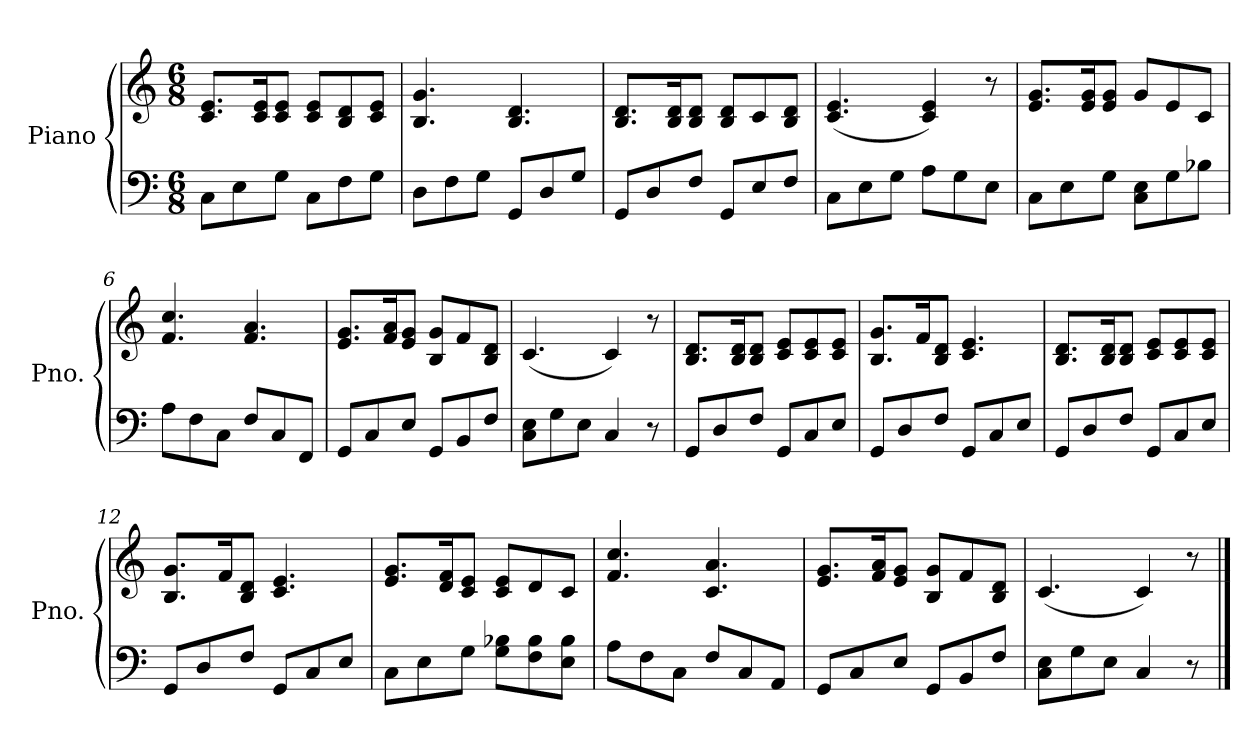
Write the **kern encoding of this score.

**kern	**kern
*part1	*part1
*staff2	*staff1
*I"Piano	*
*I'Pno.	*
*clefF4	*clefG2
*k[]	*k[]
*M6/8	*M6/8
=1	=1
8C\L	8.c/ 8.e/L
8E\	.
.	16c/ 16e/K
8G\J	8c/ 8e/J
8C\L	8c/ 8e/L
8F\	8B/ 8d/
8G\J	8c/ 8e/J
=2	=2
8D\L	4.B/ 4.g/
8F\	.
8G\J	.
8GG/L	4.B/ 4.d/
8D/	.
8G/J	.
=3	=3
8GG/L	8.B/ 8.d/L
8D/	.
.	16B/ 16d/K
8F/J	8B/ 8d/J
8GG/L	8B/ 8d/L
8E/	8c/
8F/J	8B/ 8d/J
=4	=4
8C\L	(<4.c/ 4.e/
8E\	.
8G\J	.
8A\L	4c/ 4e/)
8G\	.
8E\J	8r
=5	=5
8C\L	8.e/ 8.g/L
8E\	.
.	16e/ 16g/K
8G\J	8e/ 8g/J
8C\ 8E\L	8g/L
8G\	8e/
8B-X\J	8c/J
=6	=6
8A\L	4.f/ 4.cc/
8F\	.
8C\J	.
8F/L	4.f/ 4.a/
8C/	.
8FF/J	.
!!LO:LB:g=z
=7	=7
8GG/L	8.e/ 8.g/L
8C/	.
.	16f/ 16a/K
8E/J	8e/ 8g/J
8GG/L	8B/ 8g/L
8BB/	8f/
8F/J	8B/ 8d/J
=8	=8
8C\ 8E\L	(<4.c/
8G\	.
8E\J	.
4C/	4c/)
8r	8r
=9	=9
8GG/L	8.B/ 8.d/L
8D/	.
.	16B/ 16d/K
8F/J	8B/ 8d/J
8GG/L	8c/ 8e/L
8C/	8c/ 8e/
8E/J	8c/ 8e/J
=10	=10
8GG/L	8.B/ 8.g/L
8D/	.
.	16f/K
8F/J	8B/ 8d/J
8GG/L	4.c/ 4.e/
8C/	.
8E/J	.
=11	=11
8GG/L	8.B/ 8.d/L
8D/	.
.	16B/ 16d/K
8F/J	8B/ 8d/J
8GG/L	8c/ 8e/L
8C/	8c/ 8e/
8E/J	8c/ 8e/J
=12	=12
8GG/L	8.B/ 8.g/L
8D/	.
.	16f/K
8F/J	8B/ 8d/J
8GG/L	4.c/ 4.e/
8C/	.
8E/J	.
!!LO:LB:g=z
=13	=13
8C\L	8.e/ 8.g/L
8E\	.
.	16d/ 16f/K
8G\J	8c/ 8e/J
8G\ 8B-X\L	8c/ 8e/L
8F\ 8B-\	8d/
8E\ 8B-\J	8c/J
=14	=14
8A\L	4.f/ 4.cc/
8F\	.
8C\J	.
8F/L	4.c/ 4.a/
8C/	.
8AA/J	.
=15	=15
8GG/L	8.e/ 8.g/L
8C/	.
.	16f/ 16a/K
8E/J	8e/ 8g/J
8GG/L	8B/ 8g/L
8BB/	8f/
8F/J	8B/ 8d/J
=16	=16
8C\ 8E\L	(<4.c/
8G\	.
8E\J	.
4C/	4c/)
8r	8r
==	==
*-	*-
